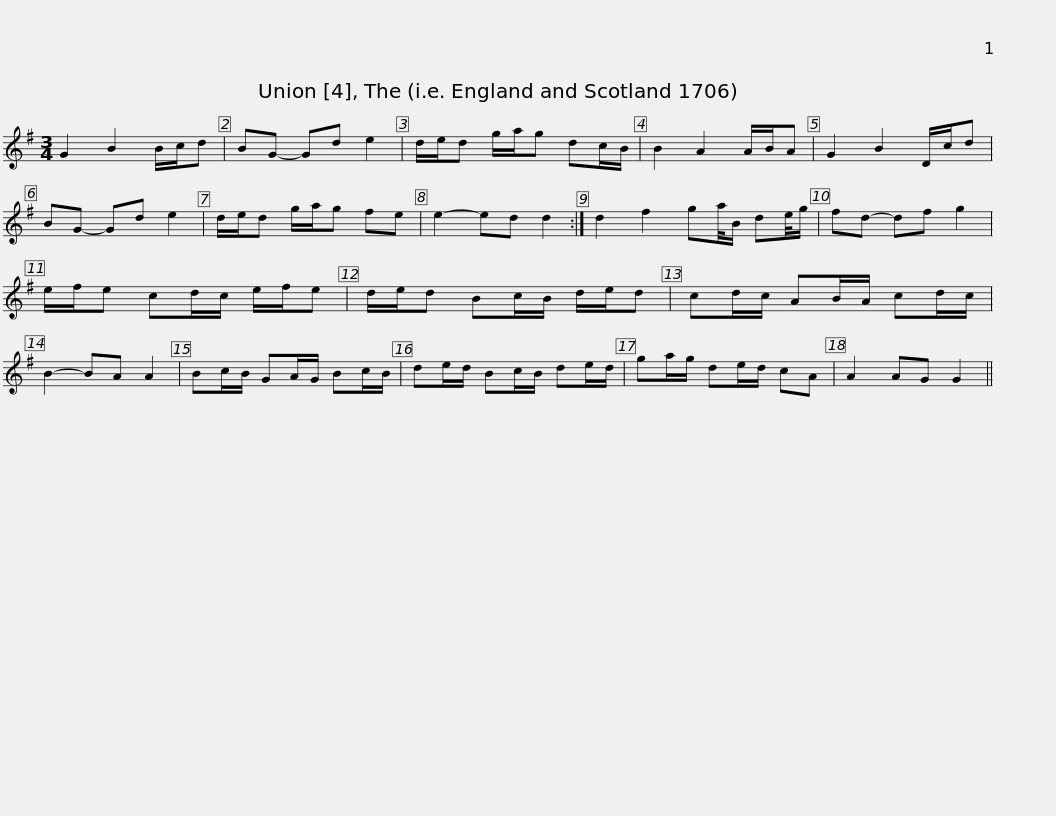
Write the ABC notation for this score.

X:1
L:1/8
M:3/4
I:linebreak $
K:G
V:1 treble
V:1
 G2 B2 B/c/d | BG- Gd e2 | d/e/d g/a/g dc/B/ | B2 A2 A/B/A | G2 B2 D/c/d | %5
 BG- Gd e2 | d/e/d g/a/g fe |$ e2- ed d2 :| d2 f2 ga/4B/ de/4g/ | fd- df g2 | %10
 e/f/e cd/c/ e/f/e | d/e/d Bc/B/ d/e/d | cd/c/ AB/A/ cd/c/ |$ B2- BA A2 | Bc/B/ GA/G/ Bc/B/ | %15
 de/d/ Bc/B/ de/d/ | ga/g/ de/d/ cA | A2 AG G2 || %18
